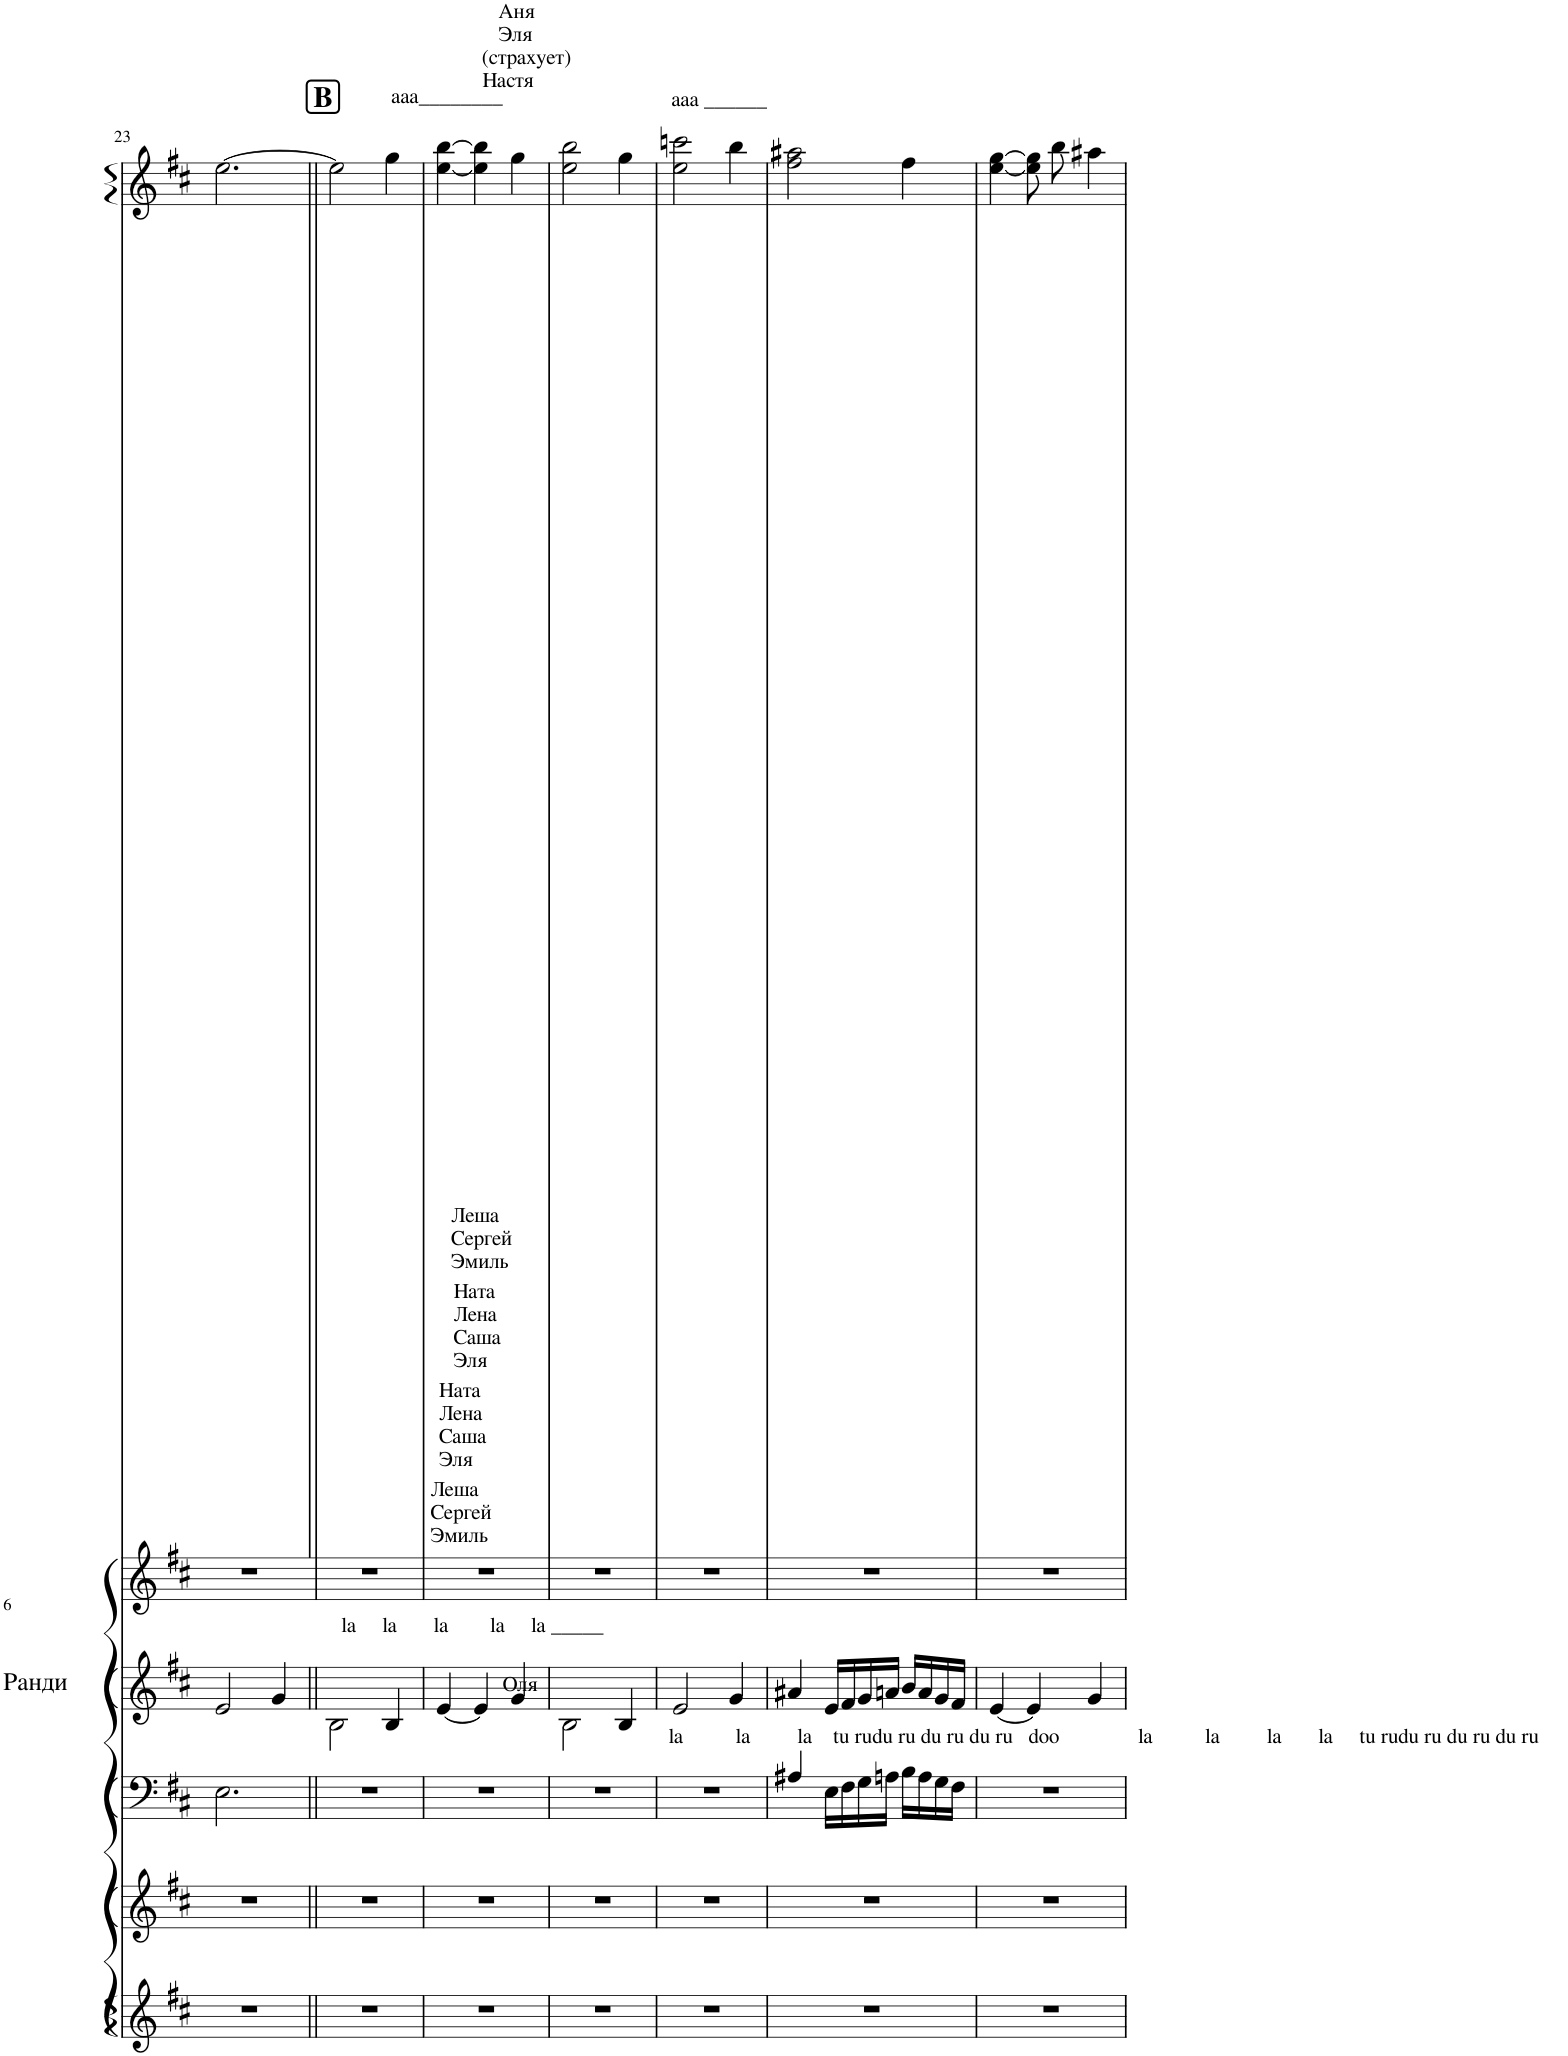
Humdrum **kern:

**kern	**kern	**kern	**kern	**kern	**kern
*part6	*part5	*part4	*part3	*part2	*part1
*staff6	*staff5	*staff4	*staff3	*staff2	*staff1
*I"sol	*I"sol	*I"Фортепиано	*I"Фортепиано	*I"Фортепиано	*I"Piano
*	*	*	*	*	*I'Pno
!!LO:PB:g=z
*clefG2	*clefG2	*clefF4	*clefG2	*clefG2	*clefG2
*k[f#c#]	*k[f#c#]	*k[f#c#]	*k[f#c#]	*k[f#c#]	*k[f#c#]
*M3/4	*M3/4	*M3/4	*M3/4	*M3/4	*M3/4
=23	=23	=23	=23	=23	=23
2.r	2.r	2.E\	2e/	2.r	[2.ee\
.	.	.	4g/	.	.
!!LO:REH:place=s1:a:B:cj:fs=14:t=B
=24||	=24||	=24||	=24||	=24||	=24||
2.r	2.r	2.r	2B\	2.r	2ee\]
!	!	!	!	!	!LO:TX:a:t=ааа________
!	!	!	!LO:TX:a:t=la     la       la        la     la _____	!	!
.	.	.	4B/	.	4gg\
=25	=25	=25	=25	=25	=25
2.r	2.r	2.r	[4e/	2.r	[4ee\ [4bb\
.	.	.	4e/]	.	4ee\] 4bb\]
.	.	.	4g/	.	4gg\
=26	=26	=26	=26	=26	=26
2.r	2.r	2.r	2B\	2.r	2ee\ 2bb\
.	.	.	4B/	.	4gg\
=27	=27	=27	=27	=27	=27
!	!	!	!	!	!LO:TX:a:t=ааа ______
!	!	!	!	!	!LO:TX:a:t=Аня
!	!	!	!	!	!LO:TX:a:t=Эля
!	!	!	!	!	!LO:TX:a:t=(страхует)
!	!	!	!	!	!LO:TX:a:t=Настя
!	!	!	!LO:TX:b:t=la          la         la    tu rudu ru du ru du ru   doo               la          la         la       la     tu rudu ru du ru du ru	!	!
!	!	!	!LO:TX:a:t=Оля	!	!
2.r	2.r	2.r	2e/	2.r	2ee\ 2cccn\
.	.	.	4g/	.	4bb\
=28	=28	=28	=28	=28	=28
*	*	*	*	*	*^
*	*	*	*	*	*	*^
*	*	*	*	*	*	*	*^
2.r	2.r	4A#X/	4a#X/	2.r	2ff#\ 2aa#X\	4.ryy	4..ryy	2ryy
.	.	16E\LL	16e/LL	.	.	.	.	.
.	.	16F#\	16f#/	.	.	.	.	.
!	!	!	!	!	!	!LO:TX:b:t=Леша	!	!
!	!	!	!	!	!	!LO:TX:b:t=Сергей	!	!
!	!	!	!	!	!	!LO:TX:b:t=Эмиль	!	!
.	.	16G\	16g/	.	.	4.ryy	.	.
!	!	!	!	!	!	!	!LO:TX:b:t=Ната	!
!	!	!	!	!	!	!	!LO:TX:b:t=Лена	!
!	!	!	!	!	!	!	!LO:TX:b:t=Саша	!
!	!	!	!	!	!	!	!LO:TX:b:t=Эля	!
.	.	16An\JJ	16an/JJ	.	.	.	4ryy	.
.	.	16B\LL	16b/LL	.	4ff#\	.	.	8ryy
.	.	16A\	16a/	.	.	.	.	.
!	!	!	!	!	!	!	!	!LO:TX:b:t=Ната
!	!	!	!	!	!	!	!	!LO:TX:b:t=Лена
!	!	!	!	!	!	!	!	!LO:TX:b:t=Саша
!	!	!	!	!	!	!	!	!LO:TX:b:t=Эля
.	.	16G\	16g/	.	.	.	.	8ryy
!	!	!	!	!	!	!	!LO:TX:b:t=Леша	!
!	!	!	!	!	!	!	!LO:TX:b:t=Сергей	!
!	!	!	!	!	!	!	!LO:TX:b:t=Эмиль	!
.	.	16F#\JJ	16f#/JJ	.	.	.	16ryy	.
*	*	*	*	*	*v	*v	*v	*v
=29	=29	=29	=29	=29	=29
2.r	2.r	2.r	[4e/	2.r	[4ee\ [4gg\
.	.	.	4e/]	.	8ee]\ 8gg]\L
.	.	.	.	.	8bb\J
.	.	.	4g/	.	4aa#X\
=	=	=	=	=	=
*-	*-	*-	*-	*-	*-
